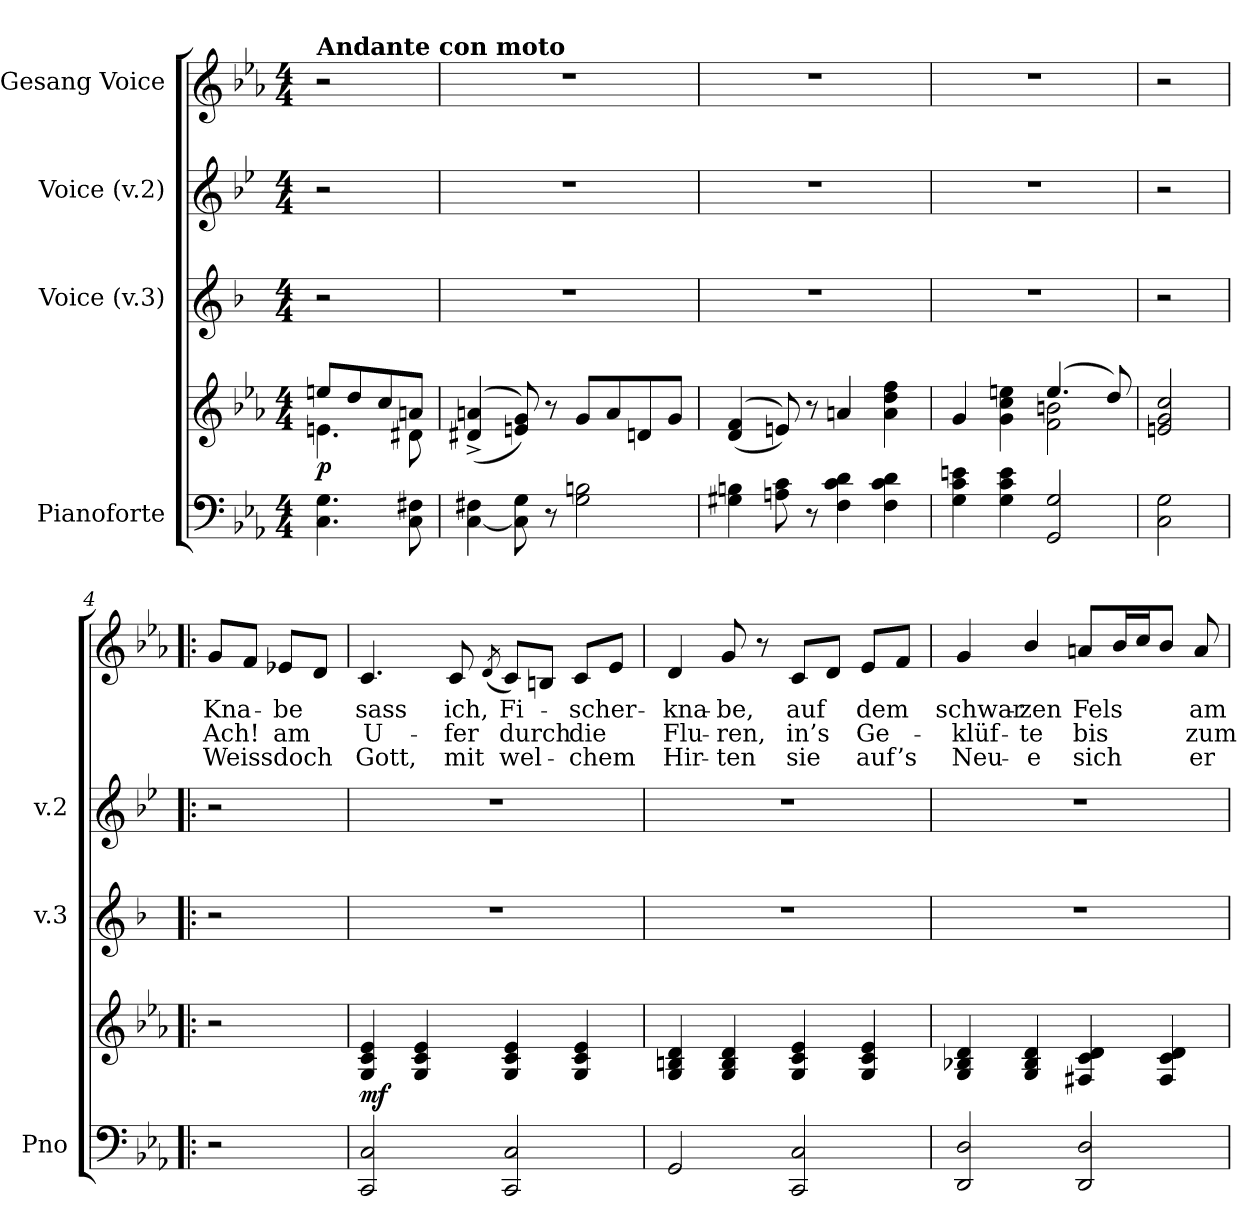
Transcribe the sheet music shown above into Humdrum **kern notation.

**kern	**kern	**dynam	**kern	**kern	**kern	**text	**text	**text
*part4	*part4	*part4	*part3	*part2	*part1	*part1	*part1	*part1
*staff5	*staff4	*staff4/5	*staff3	*staff2	*staff1	*staff1	*staff1	*staff1
*I"Pianoforte	*	*	*I"Voice (v.3)	*I"Voice (v.2)	*I"Gesang Voice	*	*	*
*I'Pno	*	*	*I'v.3	*I'v.2	*	*	*	*
*clefF4	*clefG2	*	*clefG2	*clefG2	*clefG2	*	*	*
*	*	*	*ITrd1c2	*ITrd4c7	*	*	*	*
*k[b-e-a-]	*k[b-e-a-]	*	*k[b-e-a-]	*k[b-e-a-]	*k[b-e-a-]	*	*	*
*M4/4	*M4/4	*	*M4/4	*M4/4	*M4/4	*	*	*
=	=	=	=	=	=	=	=	=
*	*^	*	*	*	*	*	*	*
!	!	!	!	!	!	!LO:TX:a:B:t=Andante con moto	!	!	!
!	!	!	!LO:DY:b	!	!	!	!	!	!
4.C\ 4.G\	8een/L	4.en\	p	2r	2r	2r	.	.	.
.	8dd/	.	.	.	.	.	.	.	.
.	8cc/	.	.	.	.	.	.	.	.
8C\ 8F#X\	8an/J	8d#X\	.	.	.	.	.	.	.
*	*v	*v	*	*	*	*	*	*	*
=1	=1	=1	=1	=1	=1	=1	=1	=1
[4C\ 4F#X\	(>(4d#X/^> 4an/^>	.	1r	1r	1r	.	.	.
8C\] 8G\	8en/ 8g/))	.	.	.	.	.	.	.
8r	8r	.	.	.	.	.	.	.
2G\ 2Bn\	8g/L	.	.	.	.	.	.	.
.	8a/	.	.	.	.	.	.	.
.	8dn/	.	.	.	.	.	.	.
.	8g/J	.	.	.	.	.	.	.
=2	=2	=2	=2	=2	=2	=2	=2	=2
4G#X\ 4Bn\	(>(4d/ 4f/	.	1r	1r	1r	.	.	.
8An\ 8c\	8en/))	.	.	.	.	.	.	.
8r	8r	.	.	.	.	.	.	.
4F\ 4c\ 4d\	4an/	.	.	.	.	.	.	.
4F\ 4c\ 4d\	4a\ 4dd\ 4ff\	.	.	.	.	.	.	.
=3	=3	=3	=3	=3	=3	=3	=3	=3
*	*^	*	*	*	*	*	*	*
4G\ 4c\ 4en\	4g/	2ryy	.	1r	1r	1r	.	.	.
4G\ 4c\ 4e\	4g\ 4cc\ 4een\	.	.	.	.	.	.	.	.
2GG/ 2G/	(4.ee/	2f\ 2bn\	.	.	.	.	.	.	.
.	8dd/)	.	.	.	.	.	.	.	.
*	*v	*v	*	*	*	*	*	*	*
=3X1	=3X1	=3X1	=3X1	=3X1	=3X1	=3X1	=3X1	=3X1
2C\ 2G\	2en/ 2g/ 2cc/	.	2r	2r	2r	.	.	.
=4!|:	=4!|:	=4!|:	=4!|:	=4!|:	=4!|:	=4!|:	=4!|:	=4!|:
2r	2r	.	2r	2r	8g/L	Kna-	Ach!	Weiss
.	.	.	.	.	8f/J	.	.	.
.	.	.	.	.	8e-X/L	-be	am	doch
.	.	.	.	.	8d/J	.	.	.
=5	=5	=5	=5	=5	=5	=5	=5	=5
!	!	!LO:DY:b	!	!	!	!	!	!
2CC/ 2C/	4G/ 4c/ 4e-/	mf	1r	1r	4.c/	sass	U-	Gott,
.	4G/ 4c/ 4e-/	.	.	.	.	.	.	.
.	.	.	.	.	8c/	ich,	-fer	mit
.	.	.	.	.	(8qd/	.	.	.
2CC/ 2C/	4G/ 4c/ 4e-/	.	.	.	8c/L)	Fi-	durch	wel-
.	.	.	.	.	8Bn/J	.	.	.
.	4G/ 4c/ 4e-/	.	.	.	8c/L	-scher-	die	-chem
.	.	.	.	.	8e-/J	.	.	.
=6	=6	=6	=6	=6	=6	=6	=6	=6
2GG/	4G/ 4Bn/ 4d/	.	1r	1r	4d/	-kna-	Flu-	Hir-
.	4G/ 4B/ 4d/	.	.	.	8g/	-be,	-ren,	-ten
.	.	.	.	.	8r	.	.	.
2CC/ 2C/	4G/ 4c/ 4e-/	.	.	.	8c/L	auf	in’s	sie
.	.	.	.	.	8d/J	.	.	.
.	4G/ 4c/ 4e-/	.	.	.	8e-/L	dem	Ge-	auf’s
.	.	.	.	.	8f/J	.	.	.
=7	=7	=7	=7	=7	=7	=7	=7	=7
2DD/ 2D/	4G/ 4B-X/ 4d/	.	1r	1r	4g/	schwar-	-klüf-	Neu-
.	4G/ 4B-/ 4d/	.	.	.	4b-/	-zen	-te	-e
2DD/ 2D/	4F#X/ 4c/ 4d/	.	.	.	8an/L	Fels	bis	sich
.	.	.	.	.	16b-/L	.	.	.
.	.	.	.	.	16cc/J	.	.	.
.	4F#/ 4c/ 4d/	.	.	.	8b-/J	.	.	.
.	.	.	.	.	8a/	am	zum	er-
=	=	=	=	=	=	=	=	=
*-	*-	*-	*-	*-	*-	*-	*-	*-
